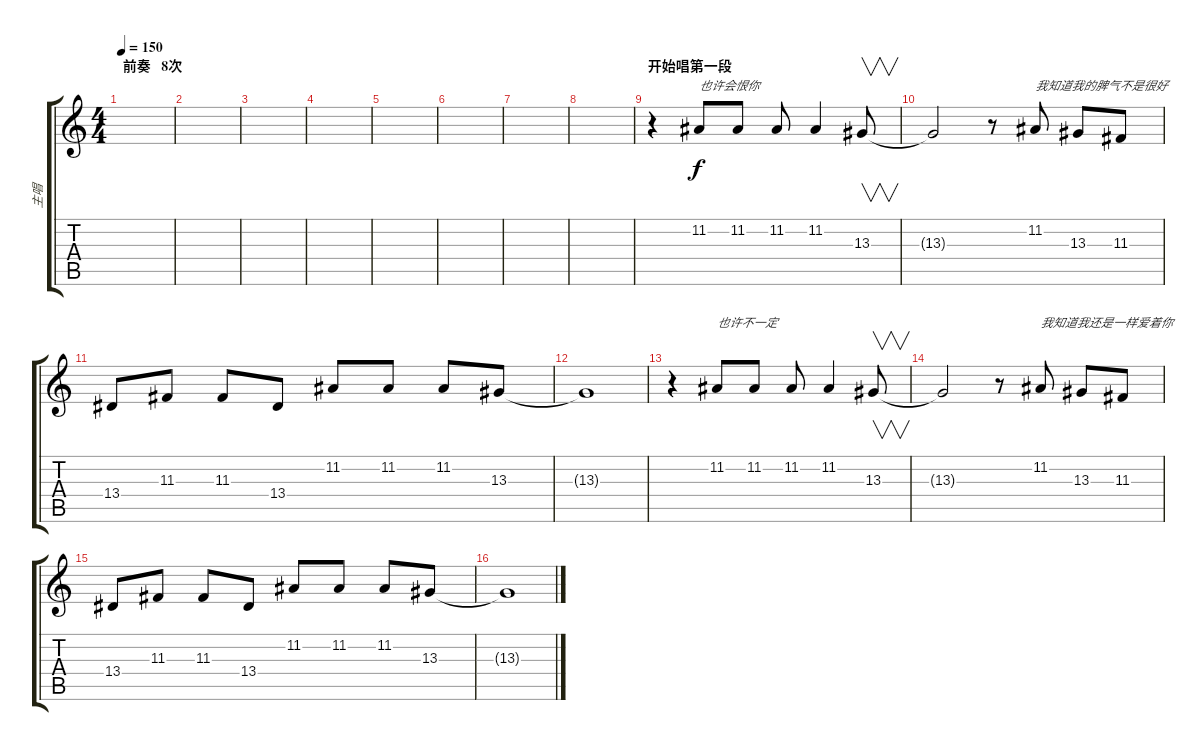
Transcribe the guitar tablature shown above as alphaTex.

\track ("主唱" "主唱") {instrument accordion}
\staff {score tabs}
\tuning (E4 B3 G3 D3 A2 E2) {hide}
\ts (4 4)
\section ("" "前奏   8次")
\tempo 150
\clef g2
\ks c
|
|
|
|
|
|
|
|
\section ("" "开始唱第一段")
r.4 11.2.8{txt "也许会恨你"} 11.2.8 11.2.8 11.2.4 13.3.8{v} |
13.3{t}.2 r.8 11.2.8{txt "我知道我的脾气不是很好"} 13.3.8 11.3.8 |
13.4.8 11.3.8 11.3.8 13.4.8 11.2.8 11.2.8 11.2.8 13.3.8 |
13.3{t}.1 |
r.4 11.2.8{txt "也许不一定"} 11.2.8 11.2.8 11.2.4 13.3.8{v} |
13.3{t}.2 r.8 11.2.8{txt "我知道我还是一样爱着你"} 13.3.8 11.3.8 |
13.4.8 11.3.8 11.3.8 13.4.8 11.2.8 11.2.8 11.2.8 13.3.8 |
13.3{t}.1
